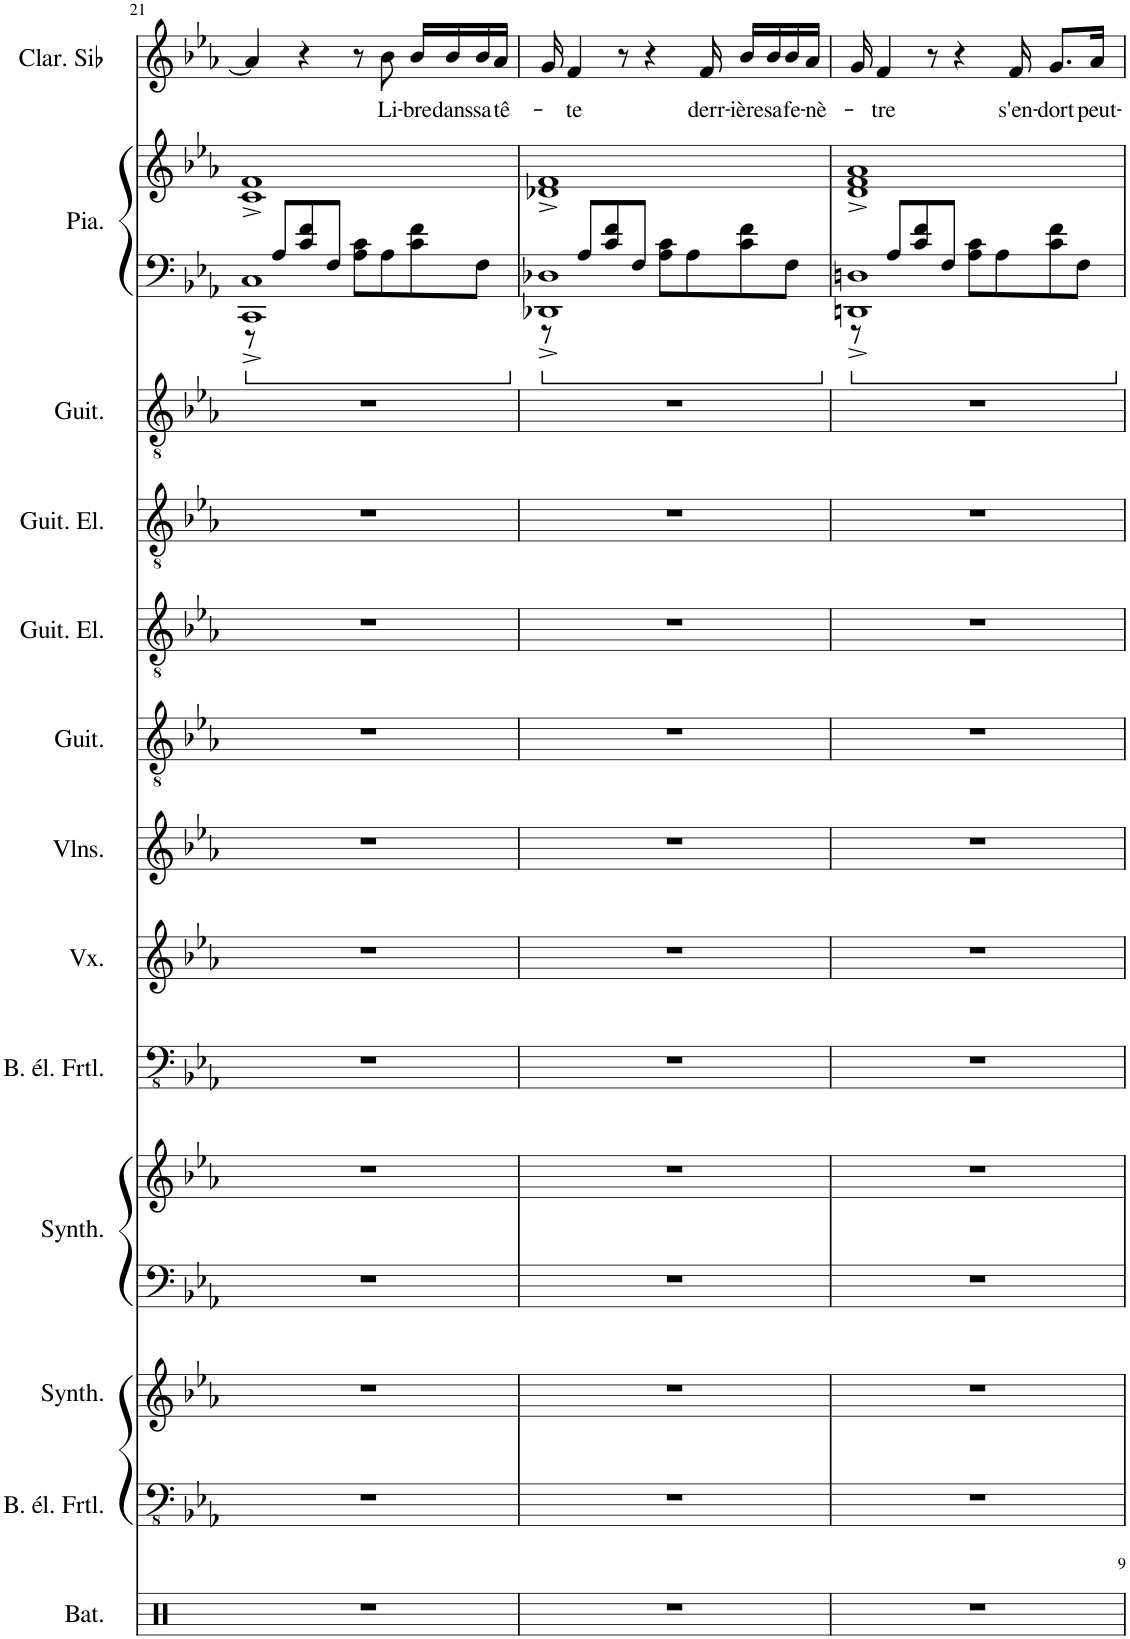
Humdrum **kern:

**kern	**kern	**kern	**kern	**kern	**kern	**kern	**kern	**kern	**kern	**kern	**kern	**kern	**kern	**kern	**text
*part13	*part12	*part11	*part10	*part10	*part9	*part8	*part7	*part6	*part5	*part4	*part3	*part2	*part2	*part1	*part1
*staff15	*staff14	*staff13	*staff12	*staff11	*staff10	*staff9	*staff8	*staff7	*staff6	*staff5	*staff4	*staff3	*staff2	*staff1	*staff1
*I"Batterie	*I"Basse électrique fretless	*I"Synthétiseur de créneaux	*I"Synthétiseur d'instruments à cordes	*	*I"Basse électrique fretless	*I"Voix	*I"Violons	*I"Guitare acoustique	*I"Guitare électrique, gtr solo	*I"Guitare électrique	*I"Guitare classique	*I"Piano	*	*I"Clarinette en Sib	*
*I'Bat.	*I'B. él. Frtl.	*I'Synth.	*I'Synth.	*	*I'B. él. Frtl.	*I'Vx.	*I'Vlns.	*I'Guit.	*I'Guit. El.	*I'Guit. El.	*I'Guit.	*I'Pia.	*	*I'Clar. Sib	*
!!LO:PB:g=z
*clefX	*clefFv4	*clefG2	*clefF4	*clefG2	*clefFv4	*clefG2	*clefG2	*clefGv2	*clefGv2	*clefGv2	*clefGv2	*clefF4	*clefG2	*clefG2	*
*	*	*	*	*	*	*	*	*	*	*	*	*	*	*ITrd1c2	*
*k[]	*k[b-e-a-]	*k[b-e-a-]	*k[b-e-a-]	*k[b-e-a-]	*k[b-e-a-]	*k[b-e-a-]	*k[b-e-a-]	*k[b-e-a-]	*k[b-e-a-]	*k[b-e-a-]	*k[b-e-a-]	*k[b-e-a-]	*k[b-e-a-]	*k[b-e-a-]	*
*M4/4	*M4/4	*M4/4	*M4/4	*M4/4	*M4/4	*M4/4	*M4/4	*M4/4	*M4/4	*M4/4	*M4/4	*M4/4	*M4/4	*M4/4	*
=21	=21	=21	=21	=21	=21	=21	=21	=21	=21	=21	=21	=21	=21	=21	=21
*	*	*	*	*	*	*	*	*	*	*	*	*^	*	*	*
1r	1r	1r	1r	1r	1r	1r	1r	1r	1r	1r	1r	1CC^ 1C^	8r	1c^ 1f^	4a-/]	.
.	.	.	.	.	.	.	.	.	.	.	.	.	8A-/L	.	.	.
.	.	.	.	.	.	.	.	.	.	.	.	.	8c/ 8f/	.	4r	.
.	.	.	.	.	.	.	.	.	.	.	.	.	8F/J	.	.	.
.	.	.	.	.	.	.	.	.	.	.	.	.	8A-\ 8c\L	.	8r	.
!	!	!	!	!	!	!	!	!	!	!	!	!	!	!	!	!LO:LY:b
.	.	.	.	.	.	.	.	.	.	.	.	.	8A-\	.	8b-\	Li-
!	!	!	!	!	!	!	!	!	!	!	!	!	!	!	!	!LO:LY:b
.	.	.	.	.	.	.	.	.	.	.	.	.	8c\ 8f\	.	16b-/LL	-bre
!	!	!	!	!	!	!	!	!	!	!	!	!	!	!	!	!LO:LY:b
.	.	.	.	.	.	.	.	.	.	.	.	.	.	.	16b-/	dans
!	!	!	!	!	!	!	!	!	!	!	!	!	!	!	!	!LO:LY:b
.	.	.	.	.	.	.	.	.	.	.	.	.	8F\J	.	16b-/	sa
!	!	!	!	!	!	!	!	!	!	!	!	!	!	!	!	!LO:LY:b
.	.	.	.	.	.	.	.	.	.	.	.	.	.	.	16a-/JJ	tê-
=22	=22	=22	=22	=22	=22	=22	=22	=22	=22	=22	=22	=22	=22	=22	=22	=22
1r	1r	1r	1r	1r	1r	1r	1r	1r	1r	1r	1r	1DD-X^ 1D-X^	8r	1d-X^ 1f^	16g/	.
!	!	!	!	!	!	!	!	!	!	!	!	!	!	!	!	!LO:LY:b
.	.	.	.	.	.	.	.	.	.	.	.	.	.	.	4f/	-te
.	.	.	.	.	.	.	.	.	.	.	.	.	8A-/L	.	.	.
.	.	.	.	.	.	.	.	.	.	.	.	.	8c/ 8f/	.	.	.
.	.	.	.	.	.	.	.	.	.	.	.	.	.	.	8r	.
.	.	.	.	.	.	.	.	.	.	.	.	.	8F/J	.	.	.
.	.	.	.	.	.	.	.	.	.	.	.	.	.	.	4r	.
.	.	.	.	.	.	.	.	.	.	.	.	.	8A-\ 8c\L	.	.	.
.	.	.	.	.	.	.	.	.	.	.	.	.	8A-\	.	.	.
!	!	!	!	!	!	!	!	!	!	!	!	!	!	!	!	!LO:LY:b
.	.	.	.	.	.	.	.	.	.	.	.	.	.	.	16f/	derr-
!	!	!	!	!	!	!	!	!	!	!	!	!	!	!	!	!LO:LY:b
.	.	.	.	.	.	.	.	.	.	.	.	.	8c\ 8f\	.	16b-/LL	-ière
!	!	!	!	!	!	!	!	!	!	!	!	!	!	!	!	!LO:LY:b
.	.	.	.	.	.	.	.	.	.	.	.	.	.	.	16b-/	sa
!	!	!	!	!	!	!	!	!	!	!	!	!	!	!	!	!LO:LY:b
.	.	.	.	.	.	.	.	.	.	.	.	.	8F\J	.	16b-/	fe-
!	!	!	!	!	!	!	!	!	!	!	!	!	!	!	!	!LO:LY:b
.	.	.	.	.	.	.	.	.	.	.	.	.	.	.	16a-/JJ	-nè-
=23	=23	=23	=23	=23	=23	=23	=23	=23	=23	=23	=23	=23	=23	=23	=23	=23
1r	1r	1r	1r	1r	1r	1r	1r	1r	1r	1r	1r	1DDn^ 1Dn^	8r	1d^ 1f^ 1a-^	16g/	.
!	!	!	!	!	!	!	!	!	!	!	!	!	!	!	!	!LO:LY:b
.	.	.	.	.	.	.	.	.	.	.	.	.	.	.	4f/	-tre
.	.	.	.	.	.	.	.	.	.	.	.	.	8A-/L	.	.	.
.	.	.	.	.	.	.	.	.	.	.	.	.	8c/ 8f/	.	.	.
.	.	.	.	.	.	.	.	.	.	.	.	.	.	.	8r	.
.	.	.	.	.	.	.	.	.	.	.	.	.	8F/J	.	.	.
.	.	.	.	.	.	.	.	.	.	.	.	.	.	.	4r	.
.	.	.	.	.	.	.	.	.	.	.	.	.	8A-\ 8c\L	.	.	.
.	.	.	.	.	.	.	.	.	.	.	.	.	8A-\	.	.	.
!	!	!	!	!	!	!	!	!	!	!	!	!	!	!	!	!LO:LY:b
.	.	.	.	.	.	.	.	.	.	.	.	.	.	.	16f/	s'en-
!	!	!	!	!	!	!	!	!	!	!	!	!	!	!	!	!LO:LY:b
.	.	.	.	.	.	.	.	.	.	.	.	.	8c\ 8f\	.	8.g/L	-dort
.	.	.	.	.	.	.	.	.	.	.	.	.	8F\J	.	.	.
!	!	!	!	!	!	!	!	!	!	!	!	!	!	!	!	!LO:LY:b
.	.	.	.	.	.	.	.	.	.	.	.	.	.	.	16a-/Jk	peut-
*	*	*	*	*	*	*	*	*	*	*	*	*v	*v	*	*	*
=	=	=	=	=	=	=	=	=	=	=	=	=	=	=	=
*-	*-	*-	*-	*-	*-	*-	*-	*-	*-	*-	*-	*-	*-	*-	*-
